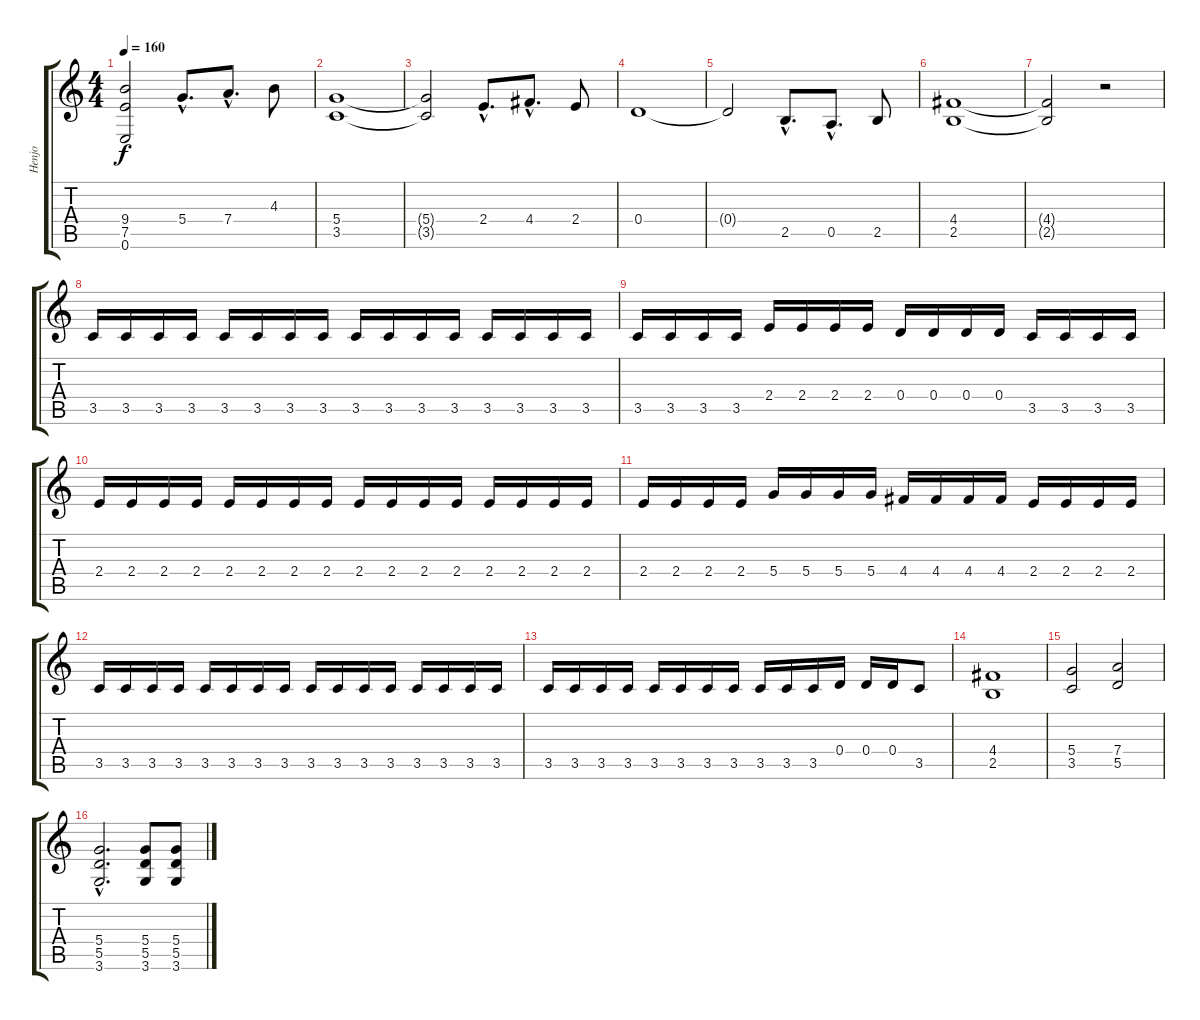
\track ("Henjo" "Henjo") {instrument distortionguitar}
\staff {score tabs}
\tuning (E4 B3 G3 D3 A2 E2) {hide}
\ts (4 4)
\tempo 160
\clef g2
\ks c
(9.4{t} 7.5{t} 0.6{t}).2{dy f} 5.4{hac}.8{d} 7.4{hac}.8{d} 4.3.8 |
(5.4 3.5).1 |
(5.4{t} 3.5{t}).2 2.4{hac}.8{d} 4.4{hac}.8{d} 2.4.8 |
0.4.1 |
0.4{t}.2 2.5{hac}.8{d} 0.5{hac}.8{d} 2.5.8 |
(4.4 2.5).1 |
(4.4{t} 2.5{t}).2 r.2 |
3.5.16 3.5.16 3.5.16 3.5.16 3.5.16 3.5.16 3.5.16 3.5.16 3.5.16 3.5.16 3.5.16 3.5.16 3.5.16 3.5.16 3.5.16 3.5.16 |
3.5.16 3.5.16 3.5.16 3.5.16 2.4.16 2.4.16 2.4.16 2.4.16 0.4.16 0.4.16 0.4.16 0.4.16 3.5.16 3.5.16 3.5.16 3.5.16 |
2.4.16 2.4.16 2.4.16 2.4.16 2.4.16 2.4.16 2.4.16 2.4.16 2.4.16 2.4.16 2.4.16 2.4.16 2.4.16 2.4.16 2.4.16 2.4.16 |
2.4.16 2.4.16 2.4.16 2.4.16 5.4.16 5.4.16 5.4.16 5.4.16 4.4.16 4.4.16 4.4.16 4.4.16 2.4.16 2.4.16 2.4.16 2.4.16 |
3.5.16 3.5.16 3.5.16 3.5.16 3.5.16 3.5.16 3.5.16 3.5.16 3.5.16 3.5.16 3.5.16 3.5.16 3.5.16 3.5.16 3.5.16 3.5.16 |
3.5.16 3.5.16 3.5.16 3.5.16 3.5.16 3.5.16 3.5.16 3.5.16 3.5.16 3.5.16 3.5.16 0.4.16 0.4.16 0.4.16 3.5.8 |
(4.4 2.5).1 |
(5.4 3.5).2 (7.4 5.5).2 |
(5.4{hac} 5.5{hac} 3.6{hac}).2{d} (5.4 5.5 3.6).8 (5.4 5.5 3.6).8
